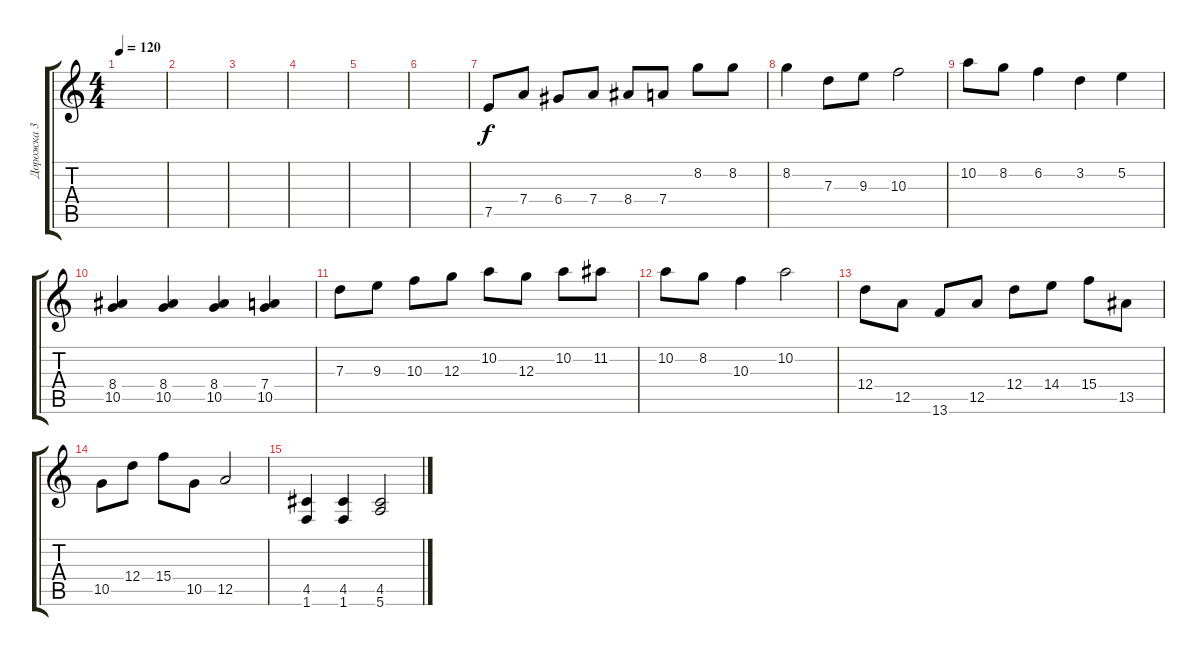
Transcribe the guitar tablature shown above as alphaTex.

\track ("Дорожка 3" "Дорожка 3") {instrument distortionguitar}
\staff {score tabs}
\tuning (E4 B3 G3 D3 A2 E2) {hide}
\ts (4 4)
\tempo 120
\clef g2
\ks c
|
|
|
|
|
|
7.5.8 7.4.8 6.4.8 7.4.8 8.4.8 7.4.8 8.2.8 8.2.8 |
8.2.4 7.3.8 9.3.8 10.3.2 |
10.2.8 8.2.8 6.2.4 3.2.4 5.2.4 |
(8.4 10.5).4 (8.4 10.5).4 (8.4 10.5).4 (7.4 10.5).4 |
7.3.8 9.3.8 10.3.8 12.3.8 10.2.8 12.3.8 10.2.8 11.2.8 |
10.2.8 8.2.8 10.3.4 10.2.2 |
12.4.8 12.5.8 13.6.8 12.5.8 12.4.8 14.4.8 15.4.8 13.5.8 |
10.5.8 12.4.8 15.4.8 10.5.8 12.5.2 |
(4.5 1.6).4 (4.5 1.6).4 (4.5 5.6).2
